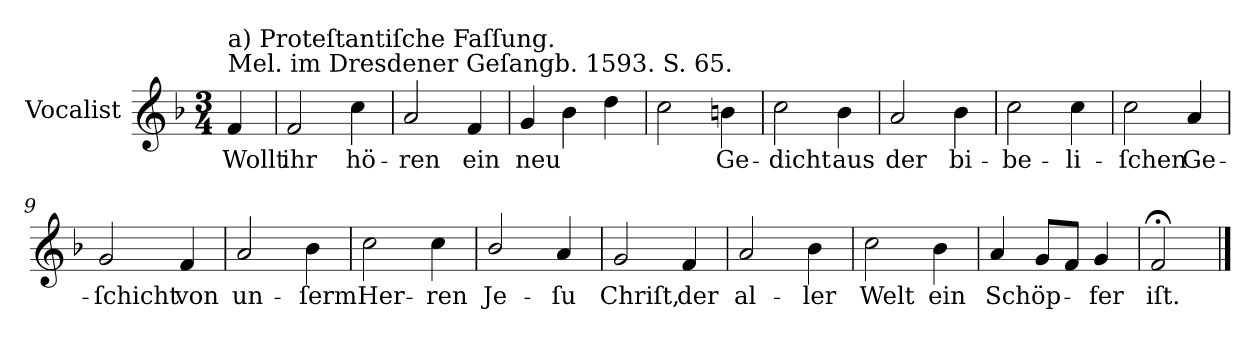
**kern	**text
*part1	*part1
*staff1	*staff1
*I"Vocalist	*
*k[b-]	*
*F:	*
*M3/4	*
=	=
!LO:TX:a:t=Mel. im Dresdener Geſangb. 1593. S. 65.	!
!LO:TX:a:t=a) Proteſtantiſche Faſſung.	!
4f	Wollt
=1	=1
2f	ihr
4cc	hö-
=2	=2
2a	-ren
4f	ein
=3	=3
4g	neu
4b-	.
4dd	.
=4	=4
2cc	.
4bn	Ge-
=5	=5
2cc	-dicht
4b-	aus
=6	=6
2a	der
4b-	bi-
=7	=7
2cc	-be-
4cc	-li-
=8	=8
2cc	-ſchen
4a	Ge-
=9	=9
2g	-ſchicht
4f	von
=10	=10
2a	un-
4b-	-ſerm
=11	=11
2cc	Her-
4cc	-ren
=12	=12
2b-/	Je-
4a	-ſu
=13	=13
2g	Chriſt,
4f	der
=14	=14
2a	al-
4b-	-ler
=15	=15
2cc	Welt
4b-	ein
=16	=16
4a	Schöp-
8gL	.
8fJ	.
4g	-fer
=17	=17
2f;<	iſt.
==	==
*-	*-
